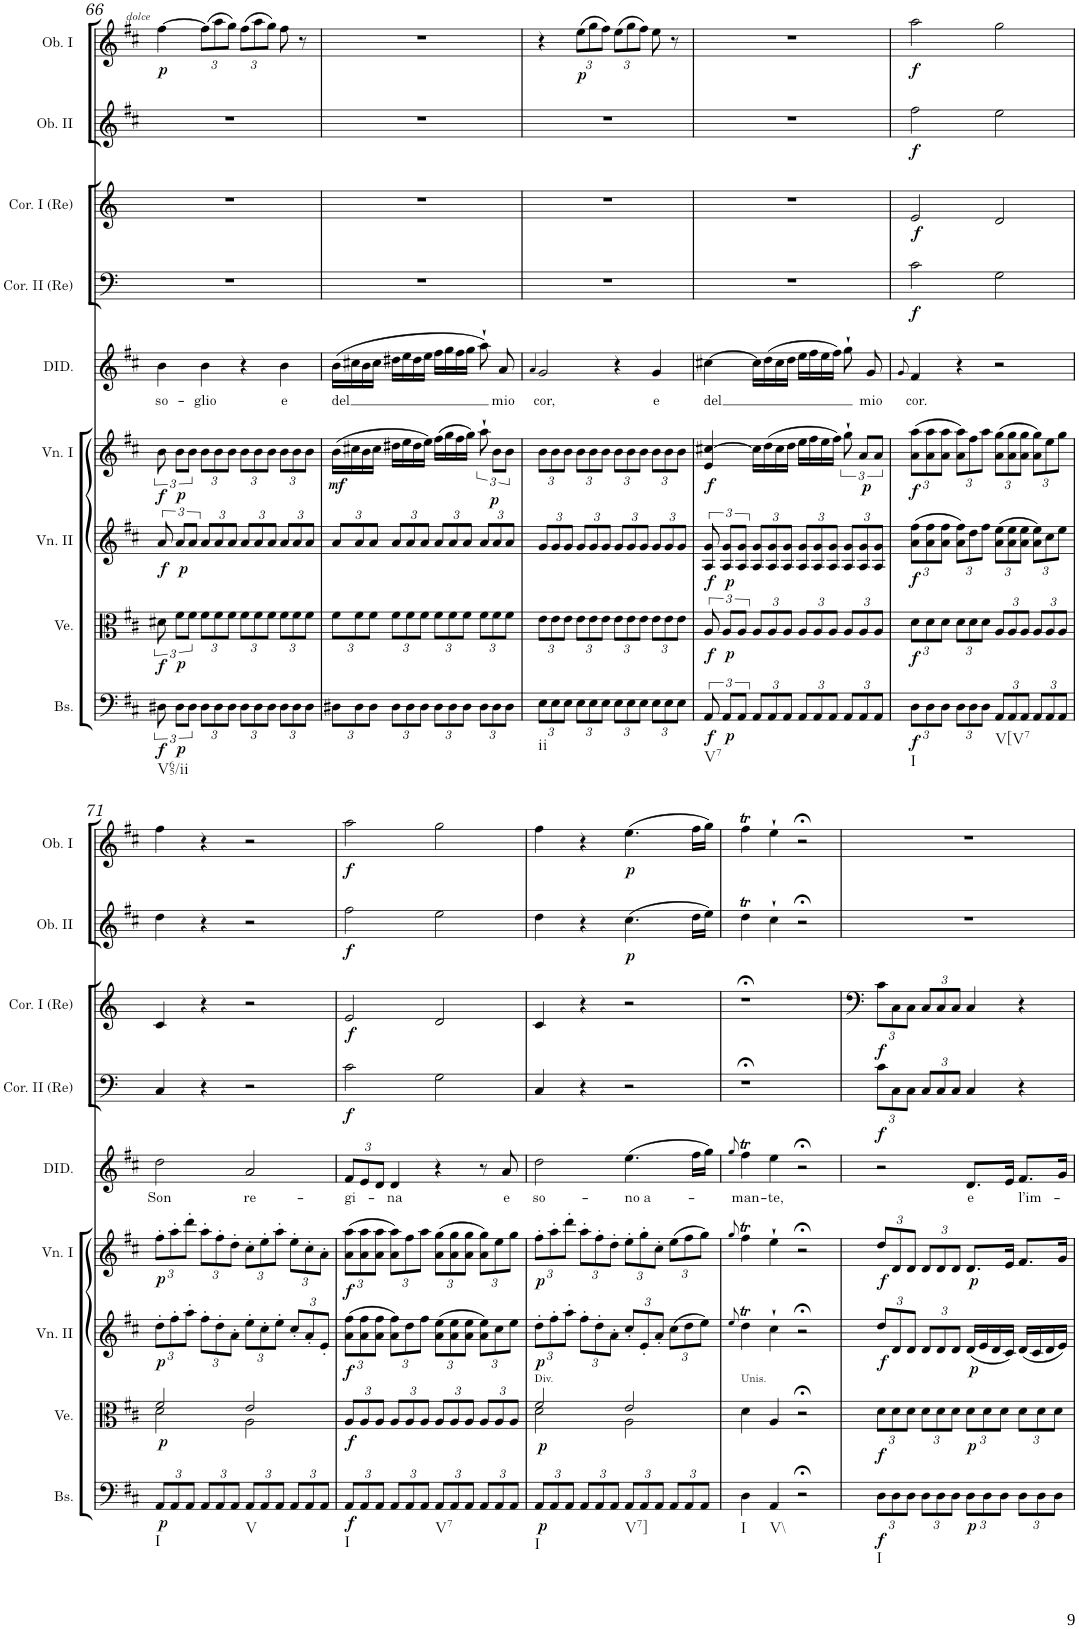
**kern	**dynam	**kern	**dynam	**kern	**dynam	**kern	**dynam	**kern	**text	**kern	**dynam	**kern	**dynam	**kern	**dynam	**kern	**dynam
*part9	*part9	*part8	*part8	*part7	*part7	*part6	*part6	*part5	*part5	*part4	*part4	*part3	*part3	*part2	*part2	*part1	*part1
*staff9	*staff9	*staff8	*staff8	*staff7	*staff7	*staff6	*staff6	*staff5	*staff5	*staff4	*staff4	*staff3	*staff3	*staff2	*staff2	*staff1	*staff1
*I"Bassi	*	*I"Viole	*	*I"Violino II	*	*I"Violino I	*	*I"DIDONE	*	*I"Corno II en Re	*	*I"Corno I en Re	*	*I"Oboe II	*	*I"Oboe I	*
*I'Bs.	*	*I'Ve.	*	*I'Vn. II	*	*I'Vn. I	*	*I'DID.	*	*I'Cor. II (Re)	*	*I'Cor. I (Re)	*	*I'Ob. II	*	*I'Ob. I	*
!!LO:PB:g=z
*clefF4	*	*clefC3	*	*clefG2	*	*clefG2	*	*clefG2	*	*clefF4	*	*clefG2	*	*clefG2	*	*clefG2	*
*	*	*	*	*	*	*	*	*	*	*Trd-1c-2	*	*Trd-1c-2	*	*	*	*	*
*k[f#c#]	*	*k[f#c#]	*	*k[f#c#]	*	*k[f#c#]	*	*k[f#c#]	*	*k[]	*	*k[]	*	*k[f#c#]	*	*k[f#c#]	*
*D:	*	*D:	*	*D:	*	*D:	*	*D:	*	*	*	*	*	*D:	*	*D:	*
*M4/4	*	*M4/4	*	*M4/4	*	*M4/4	*	*M4/4	*	*M4/4	*	*M4/4	*	*M4/4	*	*M4/4	*
*met(c)	*	*met(c)	*	*met(c)	*	*met(c)	*	*met(c)	*	*met(c)	*	*met(c)	*	*met(c)	*	*met(c)	*
=66	=66	=66	=66	=66	=66	=66	=66	=66	=66	=66	=66	=66	=66	=66	=66	=66	=66
!	!	!	!	!	!	!	!	!	!	!	!	!	!	!	!	!LO:TX:a:i:t=dolce	!
!LO:TX:b:t=V65/ii	!	!	!	!	!	!	!	!	!	!	!	!	!	!	!	!	!
!	!LO:DY:b	!	!LO:DY:b	!	!LO:DY:b	!	!LO:DY:b	!	!LO:LY:b	!	!	!	!	!	!	!	!LO:DY:b
12D#X\	f	12d#X\	f	12a/	f	12b\	f	4b\	so-	1r	.	1r	.	1r	.	[4ff#\	p
!	!LO:DY:b	!	!LO:DY:b	!	!LO:DY:b	!	!LO:DY:b	!	!	!	!	!	!	!	!	!	!
12D#\L	p	12f#\L	p	12a/L	p	12b\L	p	.	.	.	.	.	.	.	.	.	.
12D#\J	.	12f#\J	.	12a/J	.	12b\J	.	.	.	.	.	.	.	.	.	.	.
*Xbrackettup	*	*Xbrackettup	*	*Xbrackettup	*	*Xbrackettup	*	*	*	*	*	*	*	*	*	*	*
!	!	!	!	!	!	!	!	!	!LO:LY:b	!	!	!	!	!	!	!	!
*	*	*	*	*	*	*	*	*	*	*	*	*	*	*	*	*Xbrackettup	*
12D#\L	.	12f#\L	.	12a/L	.	12b\L	.	4b\	-glio	.	.	.	.	.	.	(>12ff#\L]	.
12D#\	.	12f#\	.	12a/	.	12b\	.	.	.	.	.	.	.	.	.	12aa\	.
12D#\J	.	12f#\J	.	12a/J	.	12b\J	.	.	.	.	.	.	.	.	.	12gg\J)	.
12D#\L	.	12f#\L	.	12a/L	.	12b\L	.	4r	.	.	.	.	.	.	.	(>12ff#\L	.
12D#\	.	12f#\	.	12a/	.	12b\	.	.	.	.	.	.	.	.	.	12aa\	.
12D#\J	.	12f#\J	.	12a/J	.	12b\J	.	.	.	.	.	.	.	.	.	12gg\J)	.
!	!	!	!	!	!	!	!	!	!LO:LY:b	!	!	!	!	!	!	!	!
12D#\L	.	12f#\L	.	12a/L	.	12b\L	.	4b\	e	.	.	.	.	.	.	8ff#\	.
12D#\	.	12f#\	.	12a/	.	12b\	.	.	.	.	.	.	.	.	.	.	.
.	.	.	.	.	.	.	.	.	.	.	.	.	.	.	.	8r	.
12D#\J	.	12f#\J	.	12a/J	.	12b\J	.	.	.	.	.	.	.	.	.	.	.
=67	=67	=67	=67	=67	=67	=67	=67	=67	=67	=67	=67	=67	=67	=67	=67	=67	=67
!	!	!	!	!	!	!	!LO:DY:b	!	!LO:LY:b	!	!	!	!	!	!	!	!
12D#X\L	.	12f#\L	.	12a/L	.	(>16b\LL	mf	(>16b\LL	del	1r	.	1r	.	1r	.	1r	.
.	.	.	.	.	.	16cc#X\	.	16cc#X\	.	.	.	.	.	.	.	.	.
12D#\	.	12f#\	.	12a/	.	.	.	.	.	.	.	.	.	.	.	.	.
.	.	.	.	.	.	16b\	.	16b\	.	.	.	.	.	.	.	.	.
12D#\J	.	12f#\J	.	12a/J	.	.	.	.	.	.	.	.	.	.	.	.	.
.	.	.	.	.	.	16cc#\JJ	.	16cc#\JJ	.	.	.	.	.	.	.	.	.
12D#\L	.	12f#\L	.	12a/L	.	16dd#X\LL	.	16dd#X\LL	.	.	.	.	.	.	.	.	.
.	.	.	.	.	.	16ee\	.	16ee\	.	.	.	.	.	.	.	.	.
12D#\	.	12f#\	.	12a/	.	.	.	.	.	.	.	.	.	.	.	.	.
.	.	.	.	.	.	16dd#\	.	16dd#\	.	.	.	.	.	.	.	.	.
12D#\J	.	12f#\J	.	12a/J	.	.	.	.	.	.	.	.	.	.	.	.	.
.	.	.	.	.	.	16ee\JJ)	.	16ee\JJ	.	.	.	.	.	.	.	.	.
12D#\L	.	12f#\L	.	12a/L	.	(>16ff#\LL	.	16ff#\LL	.	.	.	.	.	.	.	.	.
.	.	.	.	.	.	16gg\	.	16gg\	.	.	.	.	.	.	.	.	.
12D#\	.	12f#\	.	12a/	.	.	.	.	.	.	.	.	.	.	.	.	.
.	.	.	.	.	.	16ff#\	.	16ff#\	.	.	.	.	.	.	.	.	.
12D#\J	.	12f#\J	.	12a/J	.	.	.	.	.	.	.	.	.	.	.	.	.
.	.	.	.	.	.	16gg\JJ)	.	16gg\JJ	.	.	.	.	.	.	.	.	.
*	*	*	*	*	*	*brackettup	*	*	*	*	*	*	*	*	*	*	*
12D#\L	.	12f#\L	.	12a/L	.	12aa`\	.	8aa`\)	.	.	.	.	.	.	.	.	.
!	!	!	!	!	!LO:DY:a	!	!	!	!	!	!	!	!	!	!	!	!
12D#\	.	12f#\	.	12a/	p	12b\L	.	.	.	.	.	.	.	.	.	.	.
!	!	!	!	!	!	!	!	!	!LO:LY:b	!	!	!	!	!	!	!	!
.	.	.	.	.	.	.	.	8a/	mio	.	.	.	.	.	.	.	.
12D#\J	.	12f#\J	.	12a/J	.	12b\J	.	.	.	.	.	.	.	.	.	.	.
=68	=68	=68	=68	=68	=68	=68	=68	=68	=68	=68	=68	=68	=68	=68	=68	=68	=68
.	.	.	.	.	.	.	.	4qa/	.	.	.	.	.	.	.	.	.
*	*	*	*	*	*	*Xbrackettup	*	*	*	*	*	*	*	*	*	*	*
!LO:TX:b:t=ii	!	!	!	!	!	!	!	!	!	!	!	!	!	!	!	!	!
!	!	!	!	!	!	!	!	!	!LO:LY:b	!	!	!	!	!	!	!	!
12E\L	.	12e\L	.	12g/L	.	12b\L	.	2g/	cor,	1r	.	1r	.	1r	.	4r	.
12E\	.	12e\	.	12g/	.	12b\	.	.	.	.	.	.	.	.	.	.	.
12E\J	.	12e\J	.	12g/J	.	12b\J	.	.	.	.	.	.	.	.	.	.	.
!	!	!	!	!	!	!	!	!	!	!	!	!	!	!	!	!	!LO:DY:b
12E\L	.	12e\L	.	12g/L	.	12b\L	.	.	.	.	.	.	.	.	.	(>12ee\L	p
12E\	.	12e\	.	12g/	.	12b\	.	.	.	.	.	.	.	.	.	12gg\	.
12E\J	.	12e\J	.	12g/J	.	12b\J	.	.	.	.	.	.	.	.	.	12ff#\J)	.
12E\L	.	12e\L	.	12g/L	.	12b\L	.	4r	.	.	.	.	.	.	.	(>12ee\L	.
12E\	.	12e\	.	12g/	.	12b\	.	.	.	.	.	.	.	.	.	12gg\	.
12E\J	.	12e\J	.	12g/J	.	12b\J	.	.	.	.	.	.	.	.	.	12ff#\J)	.
!	!	!	!	!	!	!	!	!	!LO:LY:b	!	!	!	!	!	!	!	!
12E\L	.	12e\L	.	12g/L	.	12b\L	.	4g/	e	.	.	.	.	.	.	8ee\	.
12E\	.	12e\	.	12g/	.	12b\	.	.	.	.	.	.	.	.	.	.	.
.	.	.	.	.	.	.	.	.	.	.	.	.	.	.	.	8r	.
12E\J	.	12e\J	.	12g/J	.	12b\J	.	.	.	.	.	.	.	.	.	.	.
=69	=69	=69	=69	=69	=69	=69	=69	=69	=69	=69	=69	=69	=69	=69	=69	=69	=69
*brackettup	*	*brackettup	*	*brackettup	*	*	*	*	*	*	*	*	*	*	*	*	*
!LO:TX:b:t=V7	!	!	!	!	!	!	!	!	!	!	!	!	!	!	!	!	!
!	!LO:DY:b	!	!LO:DY:b	!	!LO:DY:b	!	!LO:DY:b	!	!LO:LY:b	!	!	!	!	!	!	!	!
12AA/	f	12A/	f	12A/ 12g/	f	4e/ [4cc#X/	f	[4cc#X\	del	1r	.	1r	.	1r	.	1r	.
!	!LO:DY:b	!	!LO:DY:b	!	!LO:DY:b	!	!	!	!	!	!	!	!	!	!	!	!
12AA/L	p	12A/L	p	12A/ 12g/L	p	.	.	.	.	.	.	.	.	.	.	.	.
12AA/J	.	12A/J	.	12A/ 12g/J	.	.	.	.	.	.	.	.	.	.	.	.	.
*Xbrackettup	*	*Xbrackettup	*	*Xbrackettup	*	*	*	*	*	*	*	*	*	*	*	*	*
12AA/L	.	12A/L	.	12A/ 12g/L	.	16cc#\LL]	.	16cc#\LL]	.	.	.	.	.	.	.	.	.
.	.	.	.	.	.	(>16dd\	.	(>16dd\	.	.	.	.	.	.	.	.	.
12AA/	.	12A/	.	12A/ 12g/	.	.	.	.	.	.	.	.	.	.	.	.	.
.	.	.	.	.	.	16cc#\	.	16cc#\	.	.	.	.	.	.	.	.	.
12AA/J	.	12A/J	.	12A/ 12g/J	.	.	.	.	.	.	.	.	.	.	.	.	.
.	.	.	.	.	.	16dd\JJ	.	16dd\JJ	.	.	.	.	.	.	.	.	.
12AA/L	.	12A/L	.	12A/ 12g/L	.	16ee\LL	.	16ee\LL	.	.	.	.	.	.	.	.	.
.	.	.	.	.	.	16ff#\	.	16ff#\	.	.	.	.	.	.	.	.	.
12AA/	.	12A/	.	12A/ 12g/	.	.	.	.	.	.	.	.	.	.	.	.	.
.	.	.	.	.	.	16ee\	.	16ee\	.	.	.	.	.	.	.	.	.
12AA/J	.	12A/J	.	12A/ 12g/J	.	.	.	.	.	.	.	.	.	.	.	.	.
.	.	.	.	.	.	16ff#\JJ)	.	16ff#\JJ)	.	.	.	.	.	.	.	.	.
*	*	*	*	*	*	*brackettup	*	*	*	*	*	*	*	*	*	*	*
12AA/L	.	12A/L	.	12A/ 12g/L	.	12gg`\	.	8gg`\	.	.	.	.	.	.	.	.	.
!	!	!	!	!	!	!	!LO:DY:b	!	!	!	!	!	!	!	!	!	!
12AA/	.	12A/	.	12A/ 12g/	.	12a/L	p	.	.	.	.	.	.	.	.	.	.
!	!	!	!	!	!	!	!	!	!LO:LY:b	!	!	!	!	!	!	!	!
.	.	.	.	.	.	.	.	8g/	mio	.	.	.	.	.	.	.	.
12AA/J	.	12A/J	.	12A/ 12g/J	.	12a/J	.	.	.	.	.	.	.	.	.	.	.
=70	=70	=70	=70	=70	=70	=70	=70	=70	=70	=70	=70	=70	=70	=70	=70	=70	=70
.	.	.	.	.	.	.	.	8qg/	.	.	.	.	.	.	.	.	.
*	*	*	*	*	*	*Xbrackettup	*	*	*	*	*	*	*	*	*	*	*
!LO:TX:b:t=I	!	!	!	!	!	!	!	!	!	!	!	!	!	!	!	!	!
!	!LO:DY:b	!	!LO:DY:b	!	!LO:DY:b	!	!LO:DY:b	!	!LO:LY:b	!	!LO:DY:b	!	!LO:DY:b	!	!LO:DY:b	!	!LO:DY:b
12D\L	f	12d\L	f	(>12a\ 12ff#\L	f	(>12a\ 12aa\L	f	4f#/	cor.	2c\	f	2e/	f	2ff#\	f	2aa\	f
12D\	.	12d\	.	12a\ 12ff#\	.	12a\ 12aa\	.	.	.	.	.	.	.	.	.	.	.
12D\J	.	12d\J	.	12a\ 12ff#\J	.	12a\ 12aa\J	.	.	.	.	.	.	.	.	.	.	.
12D\L	.	12d\L	.	12a\ 12ff#\L)	.	12a\ 12aa\L)	.	4r	.	.	.	.	.	.	.	.	.
12D\	.	12d\	.	12dd\	.	12ff#\	.	.	.	.	.	.	.	.	.	.	.
12D\J	.	12d\J	.	12ff#\J	.	12aa\J	.	.	.	.	.	.	.	.	.	.	.
!LO:TX:b:t=V[V7	!	!	!	!	!	!	!	!	!	!	!	!	!	!	!	!	!
12AA/L	.	12A/L	.	(>12a\ 12ee\L	.	(>12a\ 12gg\L	.	2r	.	2G\	.	2d/	.	2ee\	.	2gg\	.
12AA/	.	12A/	.	12a\ 12ee\	.	12a\ 12gg\	.	.	.	.	.	.	.	.	.	.	.
12AA/J	.	12A/J	.	12a\ 12ee\J	.	12a\ 12gg\J	.	.	.	.	.	.	.	.	.	.	.
12AA/L	.	12A/L	.	12a\ 12ee\L)	.	12a\ 12gg\L)	.	.	.	.	.	.	.	.	.	.	.
12AA/	.	12A/	.	12cc#\	.	12ee\	.	.	.	.	.	.	.	.	.	.	.
12AA/J	.	12A/J	.	12ee\J	.	12gg\J	.	.	.	.	.	.	.	.	.	.	.
!!LO:LB:g=z
=71	=71	=71	=71	=71	=71	=71	=71	=71	=71	=71	=71	=71	=71	=71	=71	=71	=71
*	*	*^	*	*	*	*	*	*	*	*	*	*	*	*	*	*	*
!LO:TX:b:t=I	!	!	!	!	!	!	!	!	!	!	!	!	!	!	!	!	!	!
!	!LO:DY:b	!	!	!LO:DY:b	!	!LO:DY:b	!	!LO:DY:b	!	!LO:LY:b	!	!	!	!	!	!	!	!
12AA/L	p	2f#/	2d\	p	12dd'\L	p	12ff#'\L	p	2dd\	Son	4C/	.	4c/	.	4dd\	.	4ff#\	.
12AA/	.	.	.	.	12ff#'\	.	12aa'\	.	.	.	.	.	.	.	.	.	.	.
12AA/J	.	.	.	.	12aa'\J	.	12ddd'\J	.	.	.	.	.	.	.	.	.	.	.
12AA/L	.	.	.	.	12ff#'\L	.	12aa'\L	.	.	.	4r	.	4r	.	4r	.	4r	.
12AA/	.	.	.	.	12dd'\	.	12ff#'\	.	.	.	.	.	.	.	.	.	.	.
12AA/J	.	.	.	.	12a'\J	.	12dd'\J	.	.	.	.	.	.	.	.	.	.	.
!LO:TX:b:t=V	!	!	!	!	!	!	!	!	!	!	!	!	!	!	!	!	!	!
!	!	!	!	!	!	!	!	!	!	!LO:LY:b	!	!	!	!	!	!	!	!
12AA/L	.	2e/	2A\	.	12ee'\L	.	12cc#'\L	.	2a/	re-	2r	.	2r	.	2r	.	2r	.
12AA/	.	.	.	.	12cc#'\	.	12ee'\	.	.	.	.	.	.	.	.	.	.	.
12AA/J	.	.	.	.	12ee'\J	.	12aa'\J	.	.	.	.	.	.	.	.	.	.	.
12AA/L	.	.	.	.	12cc#'/L	.	12ee'\L	.	.	.	.	.	.	.	.	.	.	.
12AA/	.	.	.	.	12a'/	.	12cc#'\	.	.	.	.	.	.	.	.	.	.	.
12AA/J	.	.	.	.	12e'/J	.	12a'\J	.	.	.	.	.	.	.	.	.	.	.
*	*	*v	*v	*	*	*	*	*	*	*	*	*	*	*	*	*	*	*
=72	=72	=72	=72	=72	=72	=72	=72	=72	=72	=72	=72	=72	=72	=72	=72	=72	=72
*	*	*	*	*	*	*	*	*Xbrackettup	*	*	*	*	*	*	*	*	*
!LO:TX:b:t=I	!	!	!	!	!	!	!	!	!	!	!	!	!	!	!	!	!
!	!LO:DY:b	!	!LO:DY:b	!	!LO:DY:b	!	!LO:DY:b	!	!LO:LY:b	!	!LO:DY:b	!	!LO:DY:b	!	!LO:DY:b	!	!LO:DY:b
12AA/L	f	12A/L	f	(>12a\ 12ff#\L	f	(>12a\ 12aa\L	f	12f#/L	-gi-	2c\	f	2e/	f	2ff#\	f	2aa\	f
12AA/	.	12A/	.	12a\ 12ff#\	.	12a\ 12aa\	.	12e/	.	.	.	.	.	.	.	.	.
12AA/J	.	12A/J	.	12a\ 12ff#\J	.	12a\ 12aa\J	.	12d/J	.	.	.	.	.	.	.	.	.
!	!	!	!	!	!	!	!	!	!LO:LY:b	!	!	!	!	!	!	!	!
12AA/L	.	12A/L	.	12a\ 12ff#\L)	.	12a\ 12aa\L)	.	4d/	-na	.	.	.	.	.	.	.	.
12AA/	.	12A/	.	12dd\	.	12ff#\	.	.	.	.	.	.	.	.	.	.	.
12AA/J	.	12A/J	.	12ff#\J	.	12aa\J	.	.	.	.	.	.	.	.	.	.	.
!LO:TX:b:t=V7	!	!	!	!	!	!	!	!	!	!	!	!	!	!	!	!	!
12AA/L	.	12A/L	.	(>12a\ 12ee\L	.	(>12a\ 12gg\L	.	4r	.	2G\	.	2d/	.	2ee\	.	2gg\	.
12AA/	.	12A/	.	12a\ 12ee\	.	12a\ 12gg\	.	.	.	.	.	.	.	.	.	.	.
12AA/J	.	12A/J	.	12a\ 12ee\J	.	12a\ 12gg\J	.	.	.	.	.	.	.	.	.	.	.
12AA/L	.	12A/L	.	12a\ 12ee\L)	.	12a\ 12gg\L)	.	8r	.	.	.	.	.	.	.	.	.
12AA/	.	12A/	.	12cc#\	.	12ee\	.	.	.	.	.	.	.	.	.	.	.
!	!	!	!	!	!	!	!	!	!LO:LY:b	!	!	!	!	!	!	!	!
.	.	.	.	.	.	.	.	8a/	e	.	.	.	.	.	.	.	.
12AA/J	.	12A/J	.	12ee\J	.	12gg\J	.	.	.	.	.	.	.	.	.	.	.
=73	=73	=73	=73	=73	=73	=73	=73	=73	=73	=73	=73	=73	=73	=73	=73	=73	=73
*	*	*^	*	*	*	*	*	*	*	*	*	*	*	*	*	*	*
!	!	!LO:TX:a:t=Div.	!	!	!	!	!	!	!	!	!	!	!	!	!	!	!	!
!LO:TX:b:t=I	!	!	!	!	!	!	!	!	!	!	!	!	!	!	!	!	!	!
!	!LO:DY:b	!	!	!LO:DY:b	!	!LO:DY:b	!	!LO:DY:b	!	!LO:LY:b	!	!	!	!	!	!	!	!
12AA/L	p	2f#/	2d\	p	12dd'\L	p	12ff#'\L	p	2dd\	so-	4C/	.	4c/	.	4dd\	.	4ff#\	.
12AA/	.	.	.	.	12ff#'\	.	12aa'\	.	.	.	.	.	.	.	.	.	.	.
12AA/J	.	.	.	.	12aa'\J	.	12ddd'\J	.	.	.	.	.	.	.	.	.	.	.
12AA/L	.	.	.	.	12ff#'\L	.	12aa'\L	.	.	.	4r	.	4r	.	4r	.	4r	.
12AA/	.	.	.	.	12dd'\	.	12ff#'\	.	.	.	.	.	.	.	.	.	.	.
12AA/J	.	.	.	.	12a'\J	.	12dd'\J	.	.	.	.	.	.	.	.	.	.	.
!LO:TX:b:t=V7]	!	!	!	!	!	!	!	!	!	!	!	!	!	!	!	!	!	!
!	!	!	!	!	!	!	!	!	!	!LO:LY:b	!	!	!	!	!	!LO:DY:b	!	!LO:DY:b
12AA/L	.	2e/	2A\	.	12cc#'/L	.	12ee'\L	.	(>4.ee\	no a-	2r	.	2r	.	(>4.cc#\	p	(>4.ee\	p
12AA/	.	.	.	.	12e'/	.	12gg'\	.	.	.	.	.	.	.	.	.	.	.
12AA/J	.	.	.	.	12a'/J	.	12cc#'\J	.	.	.	.	.	.	.	.	.	.	.
12AA/L	.	.	.	.	(>12cc#\L	.	(>12ee\L	.	.	.	.	.	.	.	.	.	.	.
12AA/	.	.	.	.	12dd\	.	12ff#\	.	.	.	.	.	.	.	.	.	.	.
.	.	.	.	.	.	.	.	.	16ff#\LL	.	.	.	.	.	16dd\LL	.	16ff#\LL	.
12AA/J	.	.	.	.	12ee\J)	.	12gg\J)	.	.	.	.	.	.	.	.	.	.	.
.	.	.	.	.	.	.	.	.	16gg\JJ)	.	.	.	.	.	16ee\JJ)	.	16gg\JJ)	.
*	*	*v	*v	*	*	*	*	*	*	*	*	*	*	*	*	*	*	*
=74	=74	=74	=74	=74	=74	=74	=74	=74	=74	=74	=74	=74	=74	=74	=74	=74	=74
.	.	.	.	8qee/	.	8qgg/	.	8qgg/	.	.	.	.	.	.	.	.	.
!	!	!LO:TX:a:t=Unis.	!	!	!	!	!	!	!	!	!	!	!	!	!	!	!
!LO:TX:b:t=I	!	!	!	!	!	!	!	!	!	!	!	!	!	!	!	!	!
!	!	!	!	!	!	!	!	!	!LO:LY:b	!	!	!	!	!	!	!	!
4D\	.	4d\	.	4ddT\	.	4ff#t\	.	4ff#t\	-man-	1r;<	.	1r;<	.	4ddT\	.	4ff#t\	.
!LO:TX:b:t=V\\	!	!	!	!	!	!	!	!	!	!	!	!	!	!	!	!	!
!	!	!	!	!	!	!	!	!	!LO:LY:b	!	!	!	!	!	!	!	!
4AA/	.	4A/	.	4cc#`\	.	4ee`\	.	4ee\	-te,	.	.	.	.	4cc#`\	.	4ee`\	.
2r;<	.	2r;<	.	2r;<	.	2r;<	.	2r;<	.	.	.	.	.	2r;<	.	2r;<	.
=75	=75	=75	=75	=75	=75	=75	=75	=75	=75	=75	=75	=75	=75	=75	=75	=75	=75
*	*	*	*	*	*	*	*	*	*	*Xbrackettup	*	*Xbrackettup	*	*	*	*	*
!LO:TX:b:t=I	!	!	!	!	!	!	!	!	!	!	!	!	!	!	!	!	!
!	!LO:DY:b	!	!LO:DY:b	!	!LO:DY:b	!	!LO:DY:b	!	!	!	!LO:DY:b	!	!LO:DY:b	!	!	!	!
12D\L	f	12d\L	f	12dd/L	f	12dd/L	f	2r	.	12c\L	f	12c\L	f	1r	.	1r	.
12D\	.	12d\	.	12d/	.	12d/	.	.	.	12C\	.	12C\	.	.	.	.	.
12D\J	.	12d\J	.	12d/J	.	12d/J	.	.	.	12C\J	.	12C\J	.	.	.	.	.
12D\L	.	12d\L	.	12d/L	.	12d/L	.	.	.	12C/L	.	12C/L	.	.	.	.	.
12D\	.	12d\	.	12d/	.	12d/	.	.	.	12C/	.	12C/	.	.	.	.	.
12D\J	.	12d\J	.	12d/J	.	12d/J	.	.	.	12C/J	.	12C/J	.	.	.	.	.
!	!LO:DY:b	!	!LO:DY:b	!	!LO:DY:b	!	!LO:DY:b	!	!LO:LY:b	!	!	!	!	!	!	!	!
12D\L	p	12d\L	p	(<16d/LL	p	8.d/L	p	8.d/L	e	4C/	.	4C/	.	.	.	.	.
.	.	.	.	16e/	.	.	.	.	.	.	.	.	.	.	.	.	.
12D\	.	12d\	.	.	.	.	.	.	.	.	.	.	.	.	.	.	.
.	.	.	.	16d/	.	.	.	.	.	.	.	.	.	.	.	.	.
12D\J	.	12d\J	.	.	.	.	.	.	.	.	.	.	.	.	.	.	.
.	.	.	.	16c#/JJ)	.	16e/Jk	.	16e/Jk	.	.	.	.	.	.	.	.	.
!	!	!	!	!	!	!	!	!	!LO:LY:b	!	!	!	!	!	!	!	!
12D\L	.	12d\L	.	(<16d/LL	.	8.f#/L	.	8.f#/L	l’im-	4r	.	4r	.	.	.	.	.
.	.	.	.	16c#/	.	.	.	.	.	.	.	.	.	.	.	.	.
12D\	.	12d\	.	.	.	.	.	.	.	.	.	.	.	.	.	.	.
.	.	.	.	16d/	.	.	.	.	.	.	.	.	.	.	.	.	.
12D\J	.	12d\J	.	.	.	.	.	.	.	.	.	.	.	.	.	.	.
.	.	.	.	16e/JJ)	.	16g/Jk	.	16g/Jk	.	.	.	.	.	.	.	.	.
=	=	=	=	=	=	=	=	=	=	=	=	=	=	=	=	=	=
*-	*-	*-	*-	*-	*-	*-	*-	*-	*-	*-	*-	*-	*-	*-	*-	*-	*-
